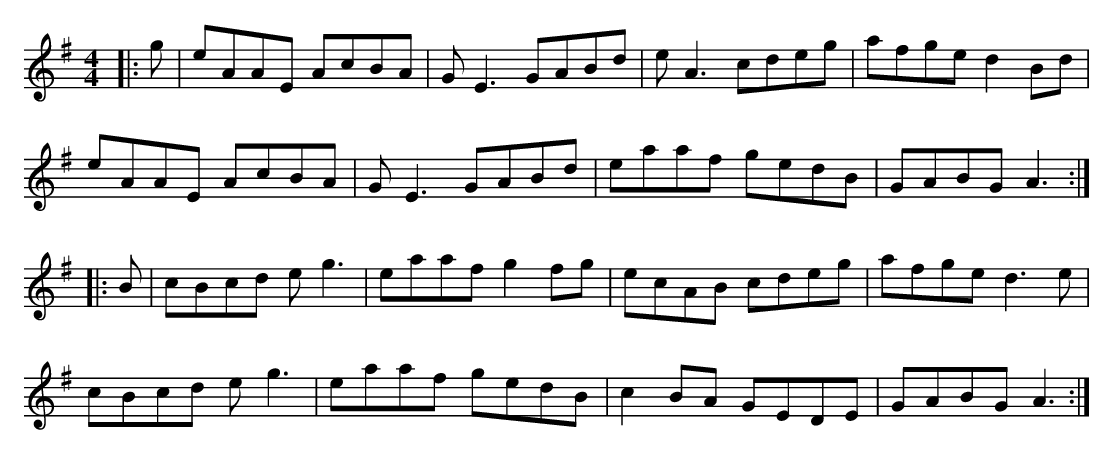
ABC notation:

X:1
M:4/4
K:Ador
|:g|eAAE AcBA|GE3 GABd|eA3 cdeg|afge d2Bd|
eAAE AcBA|GE3 GABd|eaaf gedB|GABG A3:|
|:B|cBcd eg3|eaaf g2fg|ecAB cdeg|afge d3e|
cBcd eg3|eaaf gedB|c2BA GEDE|GABG A3:|
